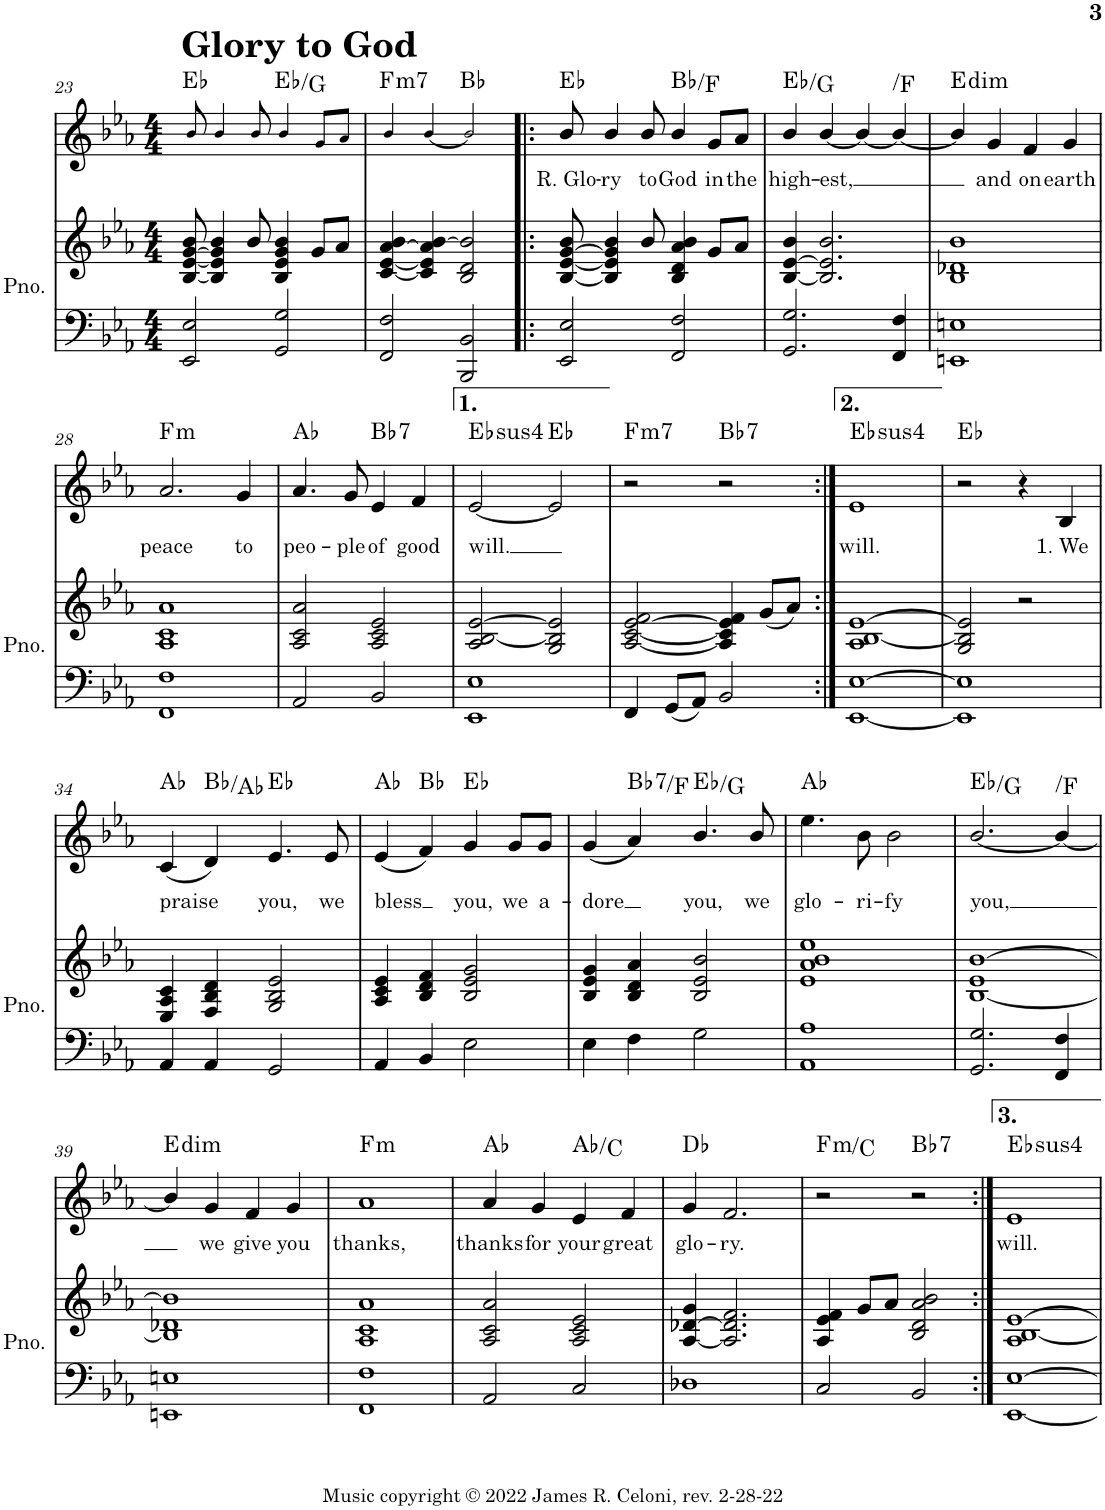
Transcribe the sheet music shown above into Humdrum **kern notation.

**kern	**kern	**kern	**text	**harte
*part2	*part2	*part1	*part1	*part1
*staff3	*staff2	*staff1	*staff1	*
*I"Piano	*	*I"Piano	*	*
*I'Pno.	*	*I'Pno	*	*
!!LO:PB:g=z
*clefF4	*clefG2	*clefG2	*	*
*k[b-e-a-]	*k[b-e-a-]	*k[b-e-a-]	*	*
*M4/4	*M4/4	*M4/4	*	*
=23	=23	=23	=23	=23
!	!	!LO:TX:a:B:t=Glory to God	!	!
2EE-/ 2E-/	[8B-/ [8e-/ [8g/ 8b-/	8b-!/	.	Eb:maj
.	4B-/] 4e-/] 4g/] 4b-/	4b-!/	.	.
.	8b-/	8b-!/	.	.
2GG/ 2G/	4B-/ 4e-/ 4g/ 4b-/	4b-!/	.	Eb:maj/3
.	8g/L	8g!/L	.	.
.	8a-/J	8a-!/J	.	.
=24	=24	=24	=24	=24
!	!	!	!	!LO:H:kt=m7
2FF/ 2F/	[4c/ [4e-/ [4a-/ 4b-/	4b-!/	.	F:min7
.	4c/] 4e-/] 4a-/] [4b-/	[4b-!/	.	.
2BBB-/ 2BB-/	2B-/ 2d/ 2b-/]	2b-!/]	.	Bb:maj
=25!|:	=25!|:	=25!|:	=25!|:	=25!|:
!	!	!	!LO:LY:b	!
2EE-/ 2E-/	[8B-/ [8e-/ [8g/ 8b-/	8b-/	R. Glo-	Eb:maj
!	!	!	!LO:LY:b	!
.	4B-/] 4e-/] 4g/] 4b-/	4b-/	-ry	.
!	!	!	!LO:LY:b	!
.	8b-/	8b-/	to	.
!	!	!	!LO:LY:b	!
2FF/ 2F/	4B-/ 4d/ 4a-/ 4b-/	4b-/	God	Bb:maj/5
!	!	!	!LO:LY:b	!
.	8g/L	8g/L	in	.
!	!	!	!LO:LY:b	!
.	8a-/J	8a-/J	the	.
=26	=26	=26	=26	=26
!	!	!	!LO:LY:b	!
2.GG/ 2.G/	[4B-/ [4e-/ 4b-/	4b-/	high-	Eb:maj/3
!	!	!	!LO:LY:b	!
.	2.B-/] 2.e-/] 2.b-/	[4b-/	-est,	.
.	.	4b-/_	.	.
!	!	!	!	!LO:H:kt=N.C.
4FF/ 4F/	.	4b-/_	.	N
=27	=27	=27	=27	=27
!	!	!	!	!LO:H:kt=dim
1EEn 1En	1B- 1d-X 1b-	4b-/]	.	E:dim
!	!	!	!LO:LY:b	!
.	.	4g/	and	.
!	!	!	!LO:LY:b	!
.	.	4f/	on	.
!	!	!	!LO:LY:b	!
.	.	4g/	earth	.
!!LO:LB:g=z
=28	=28	=28	=28	=28
!	!	!	!LO:LY:b	!LO:H:kt=m
1FF 1F	1A- 1c 1a-	2.a-/	peace	F:min
!	!	!	!LO:LY:b	!
.	.	4g/	to	.
=29	=29	=29	=29	=29
!	!	!	!LO:LY:b	!
2AA-/	2A-/ 2c/ 2a-/	4.a-/	peo-	Ab:maj
!	!	!	!LO:LY:b	!
.	.	8g/	-ple	.
!	!	!	!LO:LY:b	!LO:H:kt=7
2BB-/	2A-/ 2c/ 2e-/	4e-/	of	Bb:7
!	!	!	!LO:LY:b	!
.	.	4f/	good	.
=30	=30	=30	=30	=30
!	!	!	!LO:LY:b	!LO:H:kt=4
1EE- 1E-	2A-/ [2B-/ [2e-/	[2e-/	will.	Eb:sus4
.	2G/ 2B-/] 2e-/]	2e-/]	.	Eb:maj
=31	=31	=31	=31	=31
!	!	!	!	!LO:H:kt=m7
4FF/	[2A-/ [2c/ [2e-/ 2f/	2r	.	F:min7
8GG/L	.	.	.	.
8AA-/J	.	.	.	.
!	!	!	!	!LO:H:kt=7
2BB-/	4A-/] 4c/] 4e-/] 4f/	2r	.	Bb:7
.	(8g/L	.	.	.
.	8a-/J)	.	.	.
=32:|!	=32:|!	=32:|!	=32:|!	=32:|!
!	!	!	!LO:LY:b	!LO:H:kt=4
[1EE- [1E-	1A- [1B- [1e-	1e-	will.	Eb:sus4
=33	=33	=33	=33	=33
1EE-] 1E-]	2G/ 2B-/] 2e-/]	2r	.	Eb:maj
.	2r	4r	.	.
!	!	!	!LO:LY:b	!
.	.	4B-/	1. We	.
!!LO:LB:g=z
=34	=34	=34	=34	=34
!	!	!	!LO:LY:b	!
4AA-/	4E-/ 4A-/ 4c/	(4c/	praise	Ab:maj
4AA-/	4F/ 4B-/ 4d/	4d/)	.	Bb:maj/b7
!	!	!	!LO:LY:b	!
2GG/	2G/ 2B-/ 2e-/	4.e-/	you,	Eb:maj
!	!	!	!LO:LY:b	!
.	.	8e-/	we	.
=35	=35	=35	=35	=35
!	!	!	!LO:LY:b	!
4AA-/	4A-/ 4c/ 4e-/	(4e-/	bless	Ab:maj
4BB-/	4B-/ 4d/ 4f/	4f/)	.	Bb:maj
!	!	!	!LO:LY:b	!
2E-\	2B-/ 2e-/ 2g/	4g/	you,	Eb:maj
!	!	!	!LO:LY:b	!
.	.	8g/L	we	.
!	!	!	!LO:LY:b	!
.	.	8g/J	a-	.
=36	=36	=36	=36	=36
!	!	!	!LO:LY:b	!
4E-\	4B-/ 4e-/ 4g/	(4g/	-dore	.
!	!	!	!	!LO:H:kt=7
4F\	4B-/ 4d/ 4a-/	4a-/)	.	Bb:7/5
!	!	!	!LO:LY:b	!
2G\	2B-/ 2e-/ 2b-/	4.b-/	you,	Eb:maj/3
!	!	!	!LO:LY:b	!
.	.	8b-/	we	.
=37	=37	=37	=37	=37
!	!	!	!LO:LY:b	!
1AA- 1A-	1e- 1a- 1b- 1ee-	4.ee-\	glo-	Ab:maj
!	!	!	!LO:LY:b	!
.	.	8b-\	-ri-	.
!	!	!	!LO:LY:b	!
.	.	2b-\	-fy	.
=38	=38	=38	=38	=38
!	!	!	!LO:LY:b	!
2.GG/ 2.G/	[1B- 1e- [1b-	[2.b-/	you,	Eb:maj/3
!	!	!	!	!LO:H:kt=N.C.
4FF/ 4F/	.	4b-/_	.	N
!!LO:LB:g=z
=39	=39	=39	=39	=39
!	!	!	!	!LO:H:kt=dim
1EEn 1En	1B-] 1d-X 1b-]	4b-/]	.	E:dim
!	!	!	!LO:LY:b	!
.	.	4g/	we	.
!	!	!	!LO:LY:b	!
.	.	4f/	give	.
!	!	!	!LO:LY:b	!
.	.	4g/	you	.
=40	=40	=40	=40	=40
!	!	!	!LO:LY:b	!LO:H:kt=m
1FF 1F	1A- 1c 1a-	1a-	thanks,	F:min
=41	=41	=41	=41	=41
!	!	!	!LO:LY:b	!
2AA-/	2A-/ 2c/ 2a-/	4a-/	thanks	Ab:maj
!	!	!	!LO:LY:b	!
.	.	4g/	for	.
!	!	!	!LO:LY:b	!
2C/	2A-/ 2c/ 2e-/	4e-/	your	Ab:maj/3
!	!	!	!LO:LY:b	!
.	.	4f/	great	.
=42	=42	=42	=42	=42
!	!	!	!LO:LY:b	!
1D-X	[4A-/ [4d-X/ 4g/	4g/	glo-	Db:maj
!	!	!	!LO:LY:b	!
.	2.A-/] 2.d-/] 2.f/	2.f/	-ry.	.
=43	=43	=43	=43	=43
!	!	!	!	!LO:H:kt=m
2C/	4A-/ 4e-/ 4f/	2r	.	F:min/5
.	8g/L	.	.	.
.	8a-/J	.	.	.
!	!	!	!	!LO:H:kt=7
2BB-/	2B-/ 2d/ 2a-/ 2b-/	2r	.	Bb:7
=44:|!	=44:|!	=44:|!	=44:|!	=44:|!
!	!	!	!LO:LY:b	!LO:H:kt=4
[1EE- [1E-	1A- [1B- [1e-	1e-	will.	Eb:sus4
=	=	=	=	=
*-	*-	*-	*-	*-
